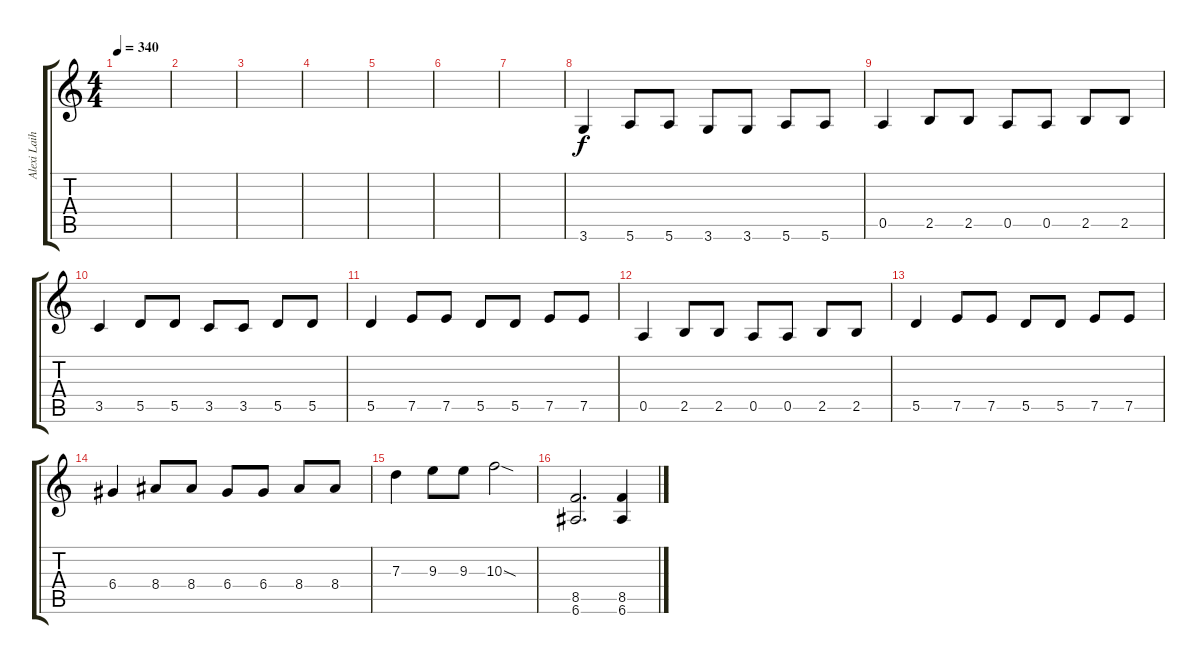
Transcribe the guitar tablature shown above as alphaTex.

\track ("Alexi Laiho Rythm" "Alexi Laih") {instrument overdrivenguitar}
\staff {score tabs}
\tuning (E4 B3 G3 D3 A2 E2) {hide}
\ts (4 4)
\tempo 340
\clef g2
\ks c
|
|
|
|
|
|
|
3.6.4 5.6.8 5.6.8 3.6.8 3.6.8 5.6.8 5.6.8 |
0.5.4 2.5.8 2.5.8 0.5.8 0.5.8 2.5.8 2.5.8 |
3.5.4 5.5.8 5.5.8 3.5.8 3.5.8 5.5.8 5.5.8 |
5.5.4 7.5.8 7.5.8 5.5.8 5.5.8 7.5.8 7.5.8 |
0.5.4 2.5.8 2.5.8 0.5.8 0.5.8 2.5.8 2.5.8 |
5.5.4 7.5.8 7.5.8 5.5.8 5.5.8 7.5.8 7.5.8 |
6.4.4 8.4.8 8.4.8 6.4.8 6.4.8 8.4.8 8.4.8 |
7.3.4 9.3.8 9.3.8 10.3{sod}.2 |
(8.5 6.6).2{d} (8.5 6.6).4
